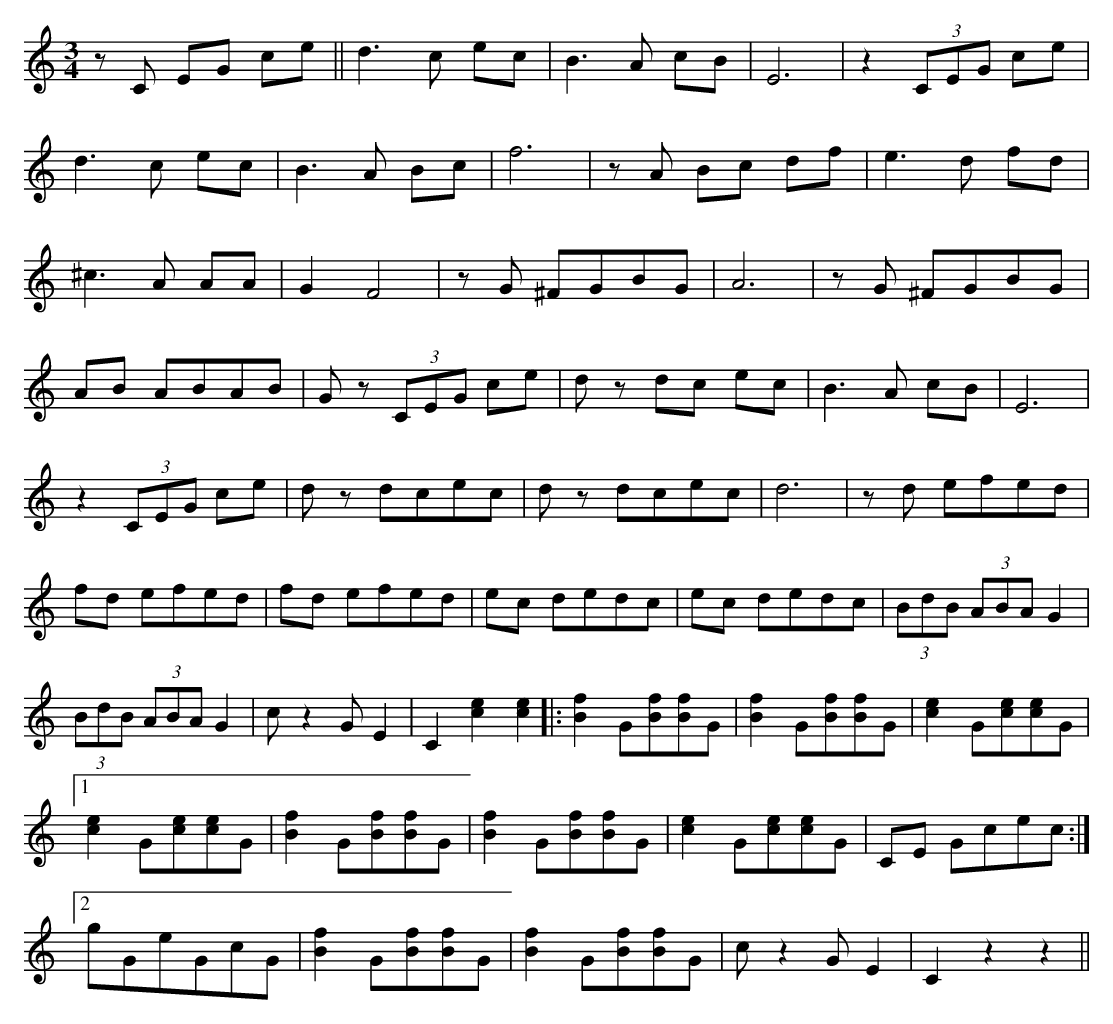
X:1
M:3/4
K:C
zC EG ce||d3c ec|B3A cB|E6|z2 (3CEG ce|
d3c ec|B3A Bc|f6|zA Bc df|e3d fd|
^c3A AA|G2 F4|zG ^FGBG|A6|zG ^FGBG|
AB ABAB|Gz (3CEG ce|dz dc ec|B3A cB|E6|
z2 (3CEG ce|dz dcec|dz dcec|d6|zd efed|
fd efed|fd efed|ec dedc|ec dedc|(3BdB (3ABA G2|
(3BdB (3ABA G2|c z2 GE2|C2 [c2e2][c2e2]|:[B2f2] G[Bf][Bf]G|[B2f2] G[Bf][Bf]G|[c2e2] G[ce][ce]G|
[1[c2e2] G[ce][ce]G|[B2f2] G[Bf][Bf]G|[B2f2] G[Bf][Bf]G|[c2e2] G[ce][ce]G|CE Gcec:|
[2gGeGcG|[B2f2] G[Bf][Bf]G|[B2f2] G[Bf][Bf]G|c z2 GE2|C2 z2z2||
